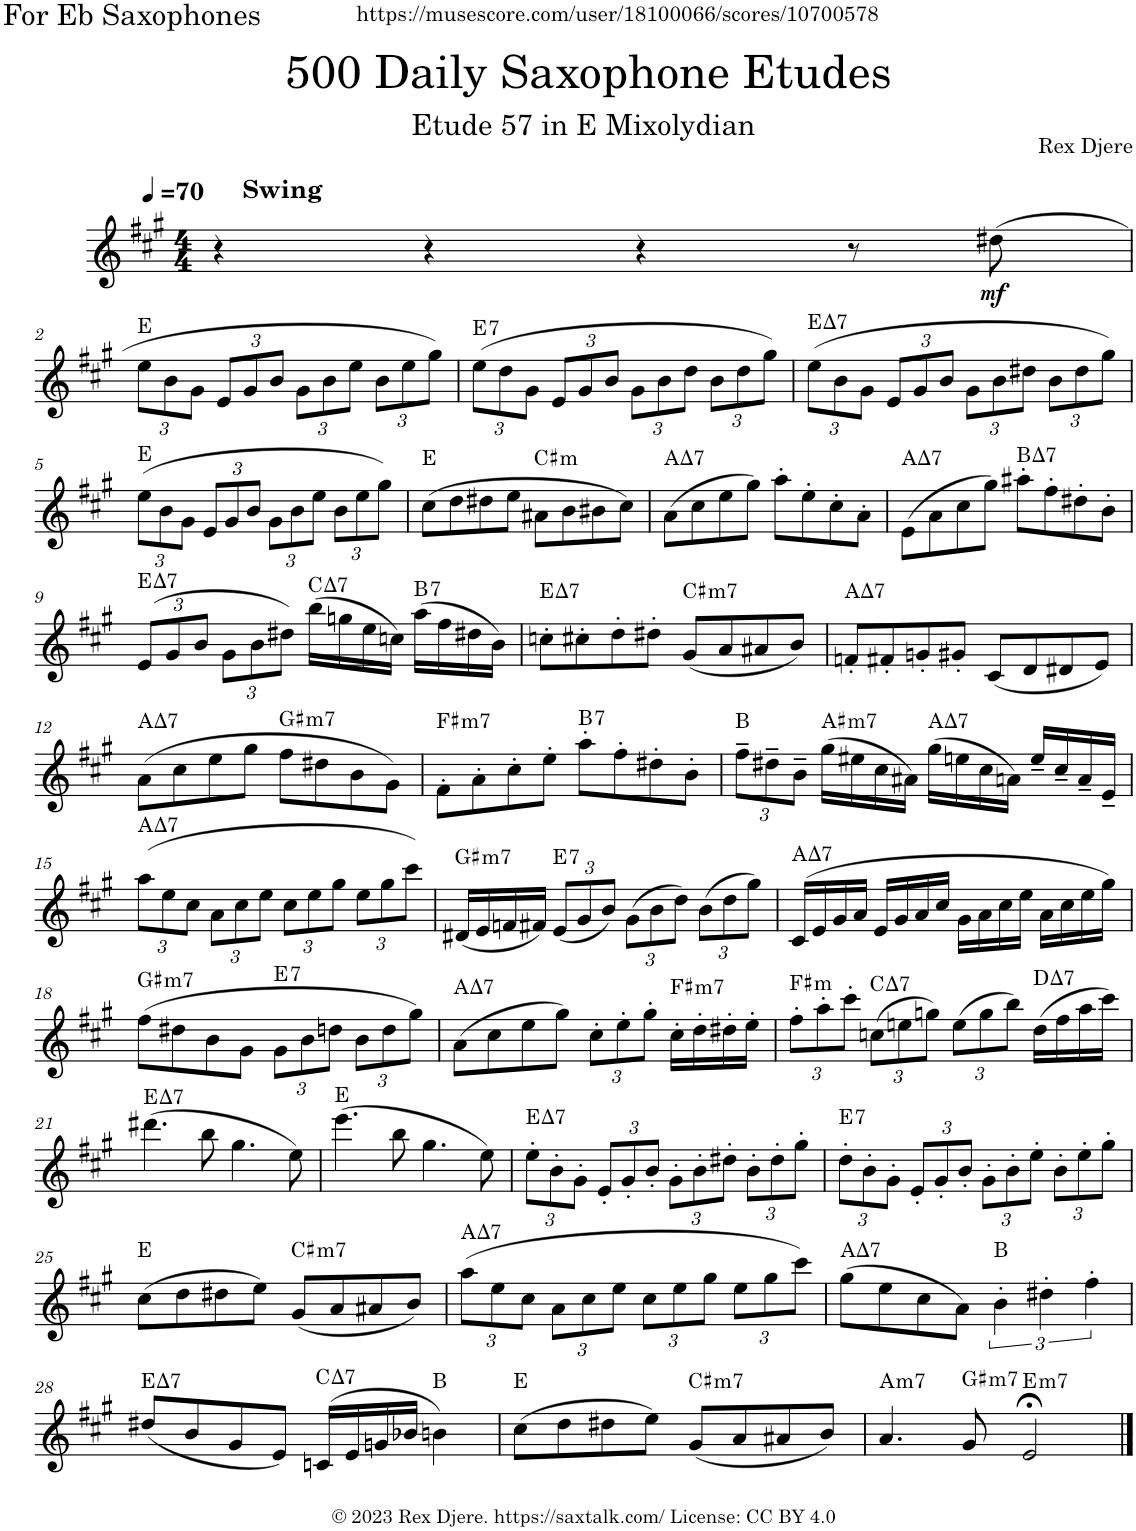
**kern	**dynam	**harte
*part1	*part1	*part1
*staff1	*staff1	*
*I"Alto Saxophone	*	*
*I'A. Sax.	*	*
*clefG2	*	*
*Trd5c9	*	*
*k[f#c#g#]	*	*
*M4/4	*	*
*MM70	*	*
=1	=1	=1
!LO:TX:a:B:t=Swing	!	!
4r	.	.
4r	.	.
4r	.	.
8r	.	.
!	!LO:DY:b	!
(8dd#X\	mf	.
!!LO:LB:g=z
=2	=2	=2
*Xbrackettup	*	*
12ee\L	.	E:maj
12b\	.	.
12g#\J	.	.
12e/L	.	.
12g#/	.	.
12b/J	.	.
12g#\L	.	.
12b\	.	.
12ee\J	.	.
12b\L	.	.
12ee\	.	.
12gg#\J)	.	.
=3	=3	=3
!	!	!LO:H:kt=7
(12ee\L	.	E:7
12dd\	.	.
12g#\J	.	.
12e/L	.	.
12g#/	.	.
12b/J	.	.
12g#\L	.	.
12b\	.	.
12dd\J	.	.
12b\L	.	.
12dd\	.	.
12gg#\J)	.	.
=4	=4	=4
!	!	!LO:H:kt=7
(12ee\L	.	E:maj7
12b\	.	.
12g#\J	.	.
12e/L	.	.
12g#/	.	.
12b/J	.	.
12g#\L	.	.
12b\	.	.
12dd#X\J	.	.
12b\L	.	.
12dd#\	.	.
12gg#\J)	.	.
!!LO:LB:g=z
=5	=5	=5
(12ee\L	.	E:maj
12b\	.	.
12g#\J	.	.
12e/L	.	.
12g#/	.	.
12b/J	.	.
12g#\L	.	.
12b\	.	.
12ee\J	.	.
12b\L	.	.
12ee\	.	.
12gg#\J)	.	.
=6	=6	=6
(8cc#\L	.	E:maj
8dd\	.	.
8dd#X\	.	.
8ee\J	.	.
!	!	!LO:H:kt=m
8a#X\L	.	C#:min
8b\	.	.
8b#X\	.	.
8cc#\J)	.	.
=7	=7	=7
!	!	!LO:H:kt=7
(8a\L	.	A:maj7
8cc#\	.	.
8ee\	.	.
8gg#\J)	.	.
8aa'\L	.	.
8ee'\	.	.
8cc#'\	.	.
8a'\J	.	.
=8	=8	=8
!	!	!LO:H:kt=7
(8e\L	.	A:maj7
8a\	.	.
8cc#\	.	.
8gg#\J)	.	.
!	!	!LO:H:kt=7
8aa#X'\L	.	B:maj7
8ff#'\	.	.
8dd#X'\	.	.
8b'\J	.	.
!!LO:LB:g=z
=9	=9	=9
!	!	!LO:H:kt=7
(12e/L	.	E:maj7
12g#/	.	.
12b/J	.	.
12g#\L	.	.
12b\	.	.
12dd#X\J)	.	.
!	!	!LO:H:kt=7
(16bb\LL	.	C:maj7
16ggn\	.	.
16ee\	.	.
16ccn\JJ)	.	.
!	!	!LO:H:kt=7
(16aa\LL	.	B:7
16ff#\	.	.
16dd#X\	.	.
16b\JJ)	.	.
=10	=10	=10
!	!	!LO:H:kt=7
8ccn'\L	.	E:maj7
8cc#X'\	.	.
8dd'\	.	.
8dd#X'\J	.	.
!	!	!LO:H:kt=m7
(8g#/L	.	C#:min7
8a/	.	.
8a#X/	.	.
8b/J)	.	.
=11	=11	=11
!	!	!LO:H:kt=7
8fn'/L	.	A:maj7
8f#X'/	.	.
8gn'/	.	.
8g#X'/J	.	.
(8c#/L	.	.
8d/	.	.
8d#X/	.	.
8e/J)	.	.
!!LO:LB:g=z
=12	=12	=12
!	!	!LO:H:kt=7
(8a\L	.	A:maj7
8cc#\	.	.
8ee\	.	.
8gg#\J	.	.
!	!	!LO:H:kt=m7
8ff#\L	.	G#:min7
8dd#X\	.	.
8b\	.	.
8g#\J)	.	.
=13	=13	=13
!	!	!LO:H:kt=m7
8f#'\L	.	F#:min7
8a'\	.	.
8cc#'\	.	.
8ee'\J	.	.
!	!	!LO:H:kt=7
8aa'\L	.	B:7
8ff#'\	.	.
8dd#X'\	.	.
8b'\J	.	.
=14	=14	=14
12ff#~\L	.	B:maj
12dd#X~\	.	.
12b~\J	.	.
!	!	!LO:H:kt=m7
(16gg#\LL	.	A#:min7
16ee#X\	.	.
16cc#\	.	.
16a#X\JJ)	.	.
!	!	!LO:H:kt=7
(16gg#\LL	.	A:maj7
16een\	.	.
16cc#\	.	.
16an\JJ)	.	.
16ee~/LL	.	.
16cc#~/	.	.
16a~/	.	.
16e~/JJ	.	.
!!LO:LB:g=z
=15	=15	=15
!	!	!LO:H:kt=7
(12aa\L	.	A:maj7
12ee\	.	.
12cc#\J	.	.
12a\L	.	.
12cc#\	.	.
12ee\J	.	.
12cc#\L	.	.
12ee\	.	.
12gg#\J	.	.
12ee\L	.	.
12gg#\	.	.
12ccc#\J)	.	.
=16	=16	=16
!	!	!LO:H:kt=m7
(16d#X/LL	.	G#:min7
16e/	.	.
16fn/	.	.
16f#X/JJ)	.	.
!	!	!LO:H:kt=7
(12e/L	.	E:7
12g#/	.	.
12b/J)	.	.
(12g#\L	.	.
12b\	.	.
12dd\J)	.	.
(12b\L	.	.
12dd\	.	.
12gg#\J)	.	.
=17	=17	=17
!	!	!LO:H:kt=7
(16c#/LL	.	A:maj7
16e/	.	.
16g#/	.	.
16a/JJ	.	.
16e/LL	.	.
16g#/	.	.
16a/	.	.
16cc#/JJ	.	.
16g#\LL	.	.
16a\	.	.
16cc#\	.	.
16ee\JJ	.	.
16a\LL	.	.
16cc#\	.	.
16ee\	.	.
16gg#\JJ)	.	.
!!LO:LB:g=z
=18	=18	=18
!	!	!LO:H:kt=m7
(8ff#\L	.	G#:min7
8dd#X\	.	.
8b\	.	.
8g#\J	.	.
!	!	!LO:H:kt=7
12g#\L	.	E:7
12b\	.	.
12ddn\J	.	.
12b\L	.	.
12dd\	.	.
12gg#\J)	.	.
=19	=19	=19
!	!	!LO:H:kt=7
(8a\L	.	A:maj7
8cc#\	.	.
8ee\	.	.
8gg#\J)	.	.
12cc#'\L	.	.
12ee'\	.	.
12gg#'\J	.	.
!	!	!LO:H:kt=m7
16cc#'\LL	.	F#:min7
16dd'\	.	.
16dd#X'\	.	.
16ee'\JJ	.	.
=20	=20	=20
!	!	!LO:H:kt=m
12ff#'\L	.	F#:min
12aa'\	.	.
12ccc#'\J	.	.
!	!	!LO:H:kt=7
(12ccn\L	.	C:maj7
12een\	.	.
12ggn\J)	.	.
(12ee\L	.	.
12gg\	.	.
12bb\J)	.	.
!	!	!LO:H:kt=7
(16dd\LL	.	D:maj7
16ff#\	.	.
16aa\	.	.
16ccc#\JJ)	.	.
!!LO:LB:g=z
=21	=21	=21
!	!	!LO:H:kt=7
(4.ddd#X\	.	E:maj7
8bb\	.	.
4.gg#\	.	.
8ee\)	.	.
=22	=22	=22
(4.eee\	.	E:maj
8bb\	.	.
4.gg#\	.	.
8ee\)	.	.
=23	=23	=23
!	!	!LO:H:kt=7
12ee'\L	.	E:maj7
12b'\	.	.
12g#'\J	.	.
12e'/L	.	.
12g#'/	.	.
12b'/J	.	.
12g#'\L	.	.
12b'\	.	.
12dd#X'\J	.	.
12b'\L	.	.
12dd#'\	.	.
12gg#'\J	.	.
=24	=24	=24
!	!	!LO:H:kt=7
12dd'\L	.	E:7
12b'\	.	.
12g#'\J	.	.
12e'/L	.	.
12g#'/	.	.
12b'/J	.	.
12g#'\L	.	.
12b'\	.	.
12ee'\J	.	.
12b'\L	.	.
12ee'\	.	.
12gg#'\J	.	.
!!LO:LB:g=z
=25	=25	=25
(8cc#\L	.	E:maj
8dd\	.	.
8dd#X\	.	.
8ee\J)	.	.
!	!	!LO:H:kt=m7
(8g#/L	.	C#:min7
8a/	.	.
8a#X/	.	.
8b/J)	.	.
=26	=26	=26
!	!	!LO:H:kt=7
(12aa\L	.	A:maj7
12ee\	.	.
12cc#\J	.	.
12a\L	.	.
12cc#\	.	.
12ee\J	.	.
12cc#\L	.	.
12ee\	.	.
12gg#\J	.	.
12ee\L	.	.
12gg#\	.	.
12ccc#\J)	.	.
=27	=27	=27
!	!	!LO:H:kt=7
(8gg#\L	.	A:maj7
8ee\	.	.
8cc#\	.	.
8a\J)	.	.
*brackettup	*	*
6b'\	.	B:maj
6dd#X'\	.	.
6ff#'\	.	.
!!LO:LB:g=z
=28	=28	=28
!	!	!LO:H:kt=7
(8dd#X/L	.	E:maj7
8b/	.	.
8g#/	.	.
8e/J)	.	.
!	!	!LO:H:kt=7
(16cn/LL	.	C:maj7
16e/	.	.
16gn/	.	.
16b-X/JJ	.	.
4bn\)	.	B:maj
=29	=29	=29
(8cc#\L	.	E:maj
8dd\	.	.
8dd#X\	.	.
8ee\J)	.	.
!	!	!LO:H:kt=m7
(8g#/L	.	C#:min7
8a/	.	.
8a#X/	.	.
8b/J)	.	.
=30	=30	=30
!	!	!LO:H:kt=m7
4.a/	.	A:min7
!	!	!LO:H:kt=m7
8g#/	.	G#:min7
!	!	!LO:H:kt=m7
2e;</	.	E:min7
==	==	==
*-	*-	*-
